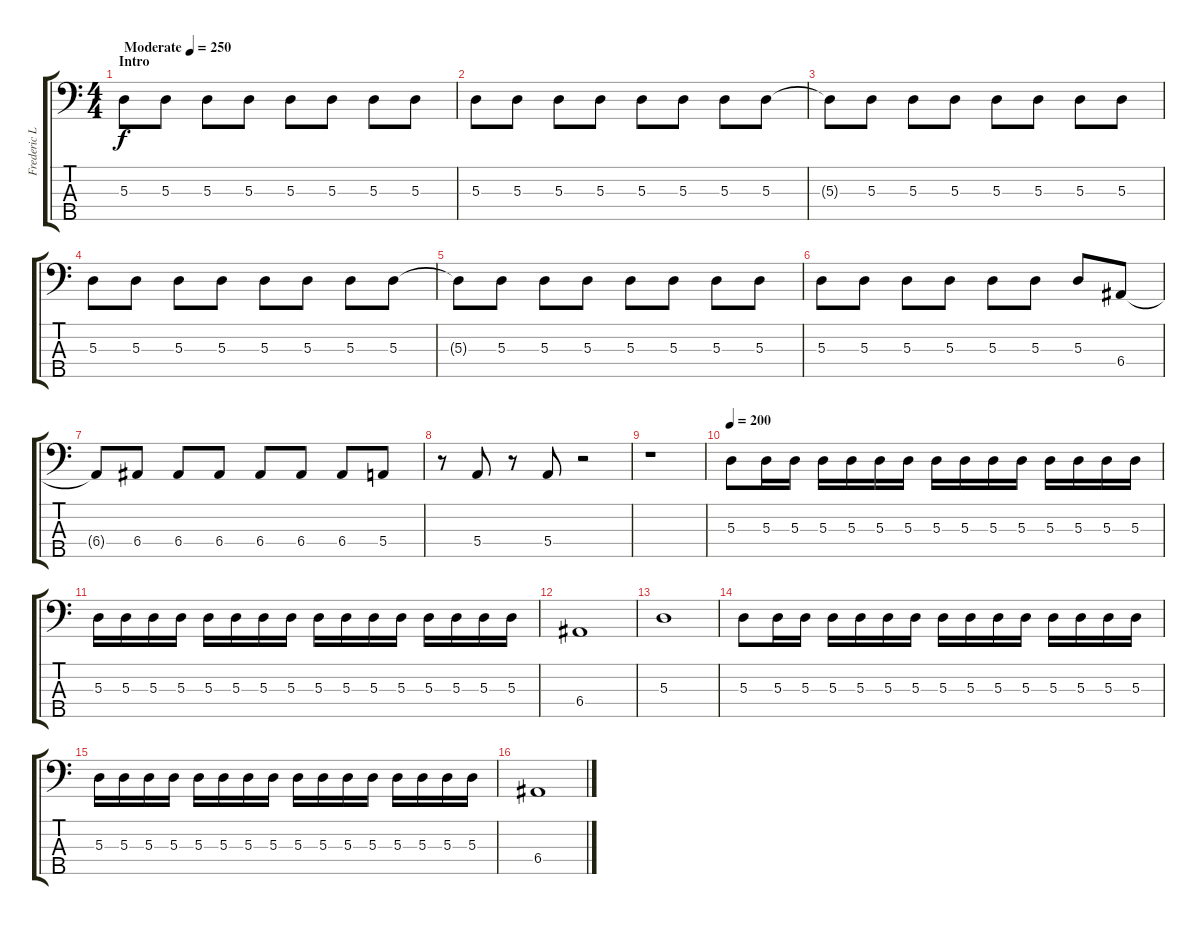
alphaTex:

\track ("Frederic Leclercq | Bass" "Frederic L") {instrument electricbassfinger}
\staff {score tabs}
\tuning (G2 D2 A1 E1 B0) {hide}
\ts (4 4)
\section ("" "Intro")
\tempo (250 "Moderate")
\clef f4
\ks c
5.3.8{dy f instrument electricbassfinger} 5.3.8 5.3.8 5.3.8 5.3.8 5.3.8 5.3.8 5.3.8 |
5.3.8 5.3.8 5.3.8 5.3.8 5.3.8 5.3.8 5.3.8 5.3.8 |
5.3{t}.8 5.3.8 5.3.8 5.3.8 5.3.8 5.3.8 5.3.8 5.3.8 |
5.3.8 5.3.8 5.3.8 5.3.8 5.3.8 5.3.8 5.3.8 5.3.8 |
5.3{t}.8 5.3.8 5.3.8 5.3.8 5.3.8 5.3.8 5.3.8 5.3.8 |
5.3.8 5.3.8 5.3.8 5.3.8 5.3.8 5.3.8 5.3.8 6.4.8 |
6.4{t}.8 6.4.8 6.4.8 6.4.8 6.4.8 6.4.8 6.4.8 5.4.8 |
r.8 5.4.8 r.8 5.4.8 r.2 |
r.1 |
\tempo 200
5.3.8 5.3.16 5.3.16 5.3.16 5.3.16 5.3.16 5.3.16 5.3.16 5.3.16 5.3.16 5.3.16 5.3.16 5.3.16 5.3.16 5.3.16 |
5.3.16 5.3.16 5.3.16 5.3.16 5.3.16 5.3.16 5.3.16 5.3.16 5.3.16 5.3.16 5.3.16 5.3.16 5.3.16 5.3.16 5.3.16 5.3.16 |
6.4.1 |
5.3.1 |
5.3.8 5.3.16 5.3.16 5.3.16 5.3.16 5.3.16 5.3.16 5.3.16 5.3.16 5.3.16 5.3.16 5.3.16 5.3.16 5.3.16 5.3.16 |
5.3.16 5.3.16 5.3.16 5.3.16 5.3.16 5.3.16 5.3.16 5.3.16 5.3.16 5.3.16 5.3.16 5.3.16 5.3.16 5.3.16 5.3.16 5.3.16 |
6.4.1
